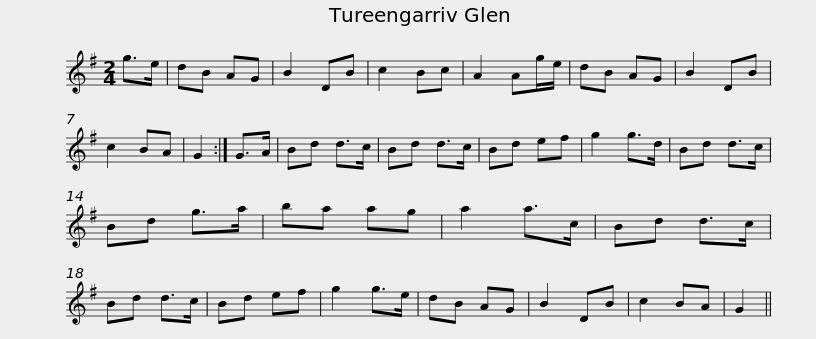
X:1
L:1/8
M:2/4
I:linebreak $
K:G
V:1 treble
V:1
 g>e | dB AG | B2 DB | c2 Bc | A2 Ag/e/ | %5
 dB AG | B2 DB | c2 BA | G2 :| G>A | %10
 Bd d>c | Bd d>c |$ Bd ef | g2 g>d | Bd d>c | %15
 Bd g>a | ba ag | a2 a>c | Bd d>c | Bd d>c | %20
 Bd ef | g2 g>e |$ dB AG | B2 DB | c2 BA | %25
 G2 || %26
